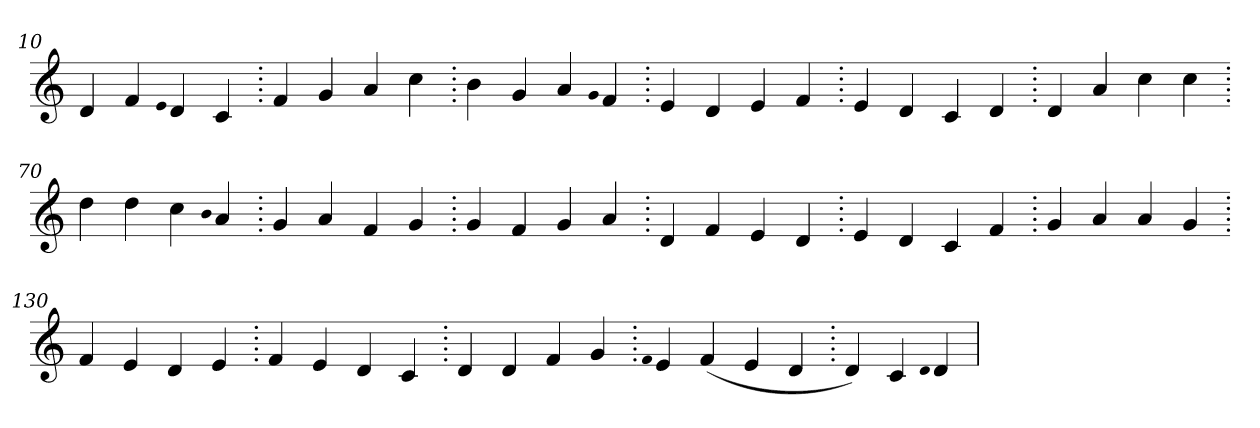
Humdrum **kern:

**kern
*part1
*staff1
*clefG2
=10.
4d
4f
qqe
4d
4c
=20.
4f
4g
4a
4cc
=30.
4b
4g
4a
qqg
4f
=40.
4e
4d
4e
4f
=50.
4e
4d
4c
4d
=60.
4d
4a
4cc
4cc
=70.
4dd
4dd
4cc
qqb
4a
=80.
4g
4a
4f
4g
=90.
4g
4f
4g
4a
=100.
4d
4f
4e
4d
=110.
4e
4d
4c
4f
=120.
4g
4a
4a
4g
=130.
4f
4e
4d
4e
=140.
4f
4e
4d
4c
=150.
4d
4d
4f
4g
=160.
qqf
4e
(>4f
4e
4d
=170.
4d)
4c
qqd
4d
=
*-
